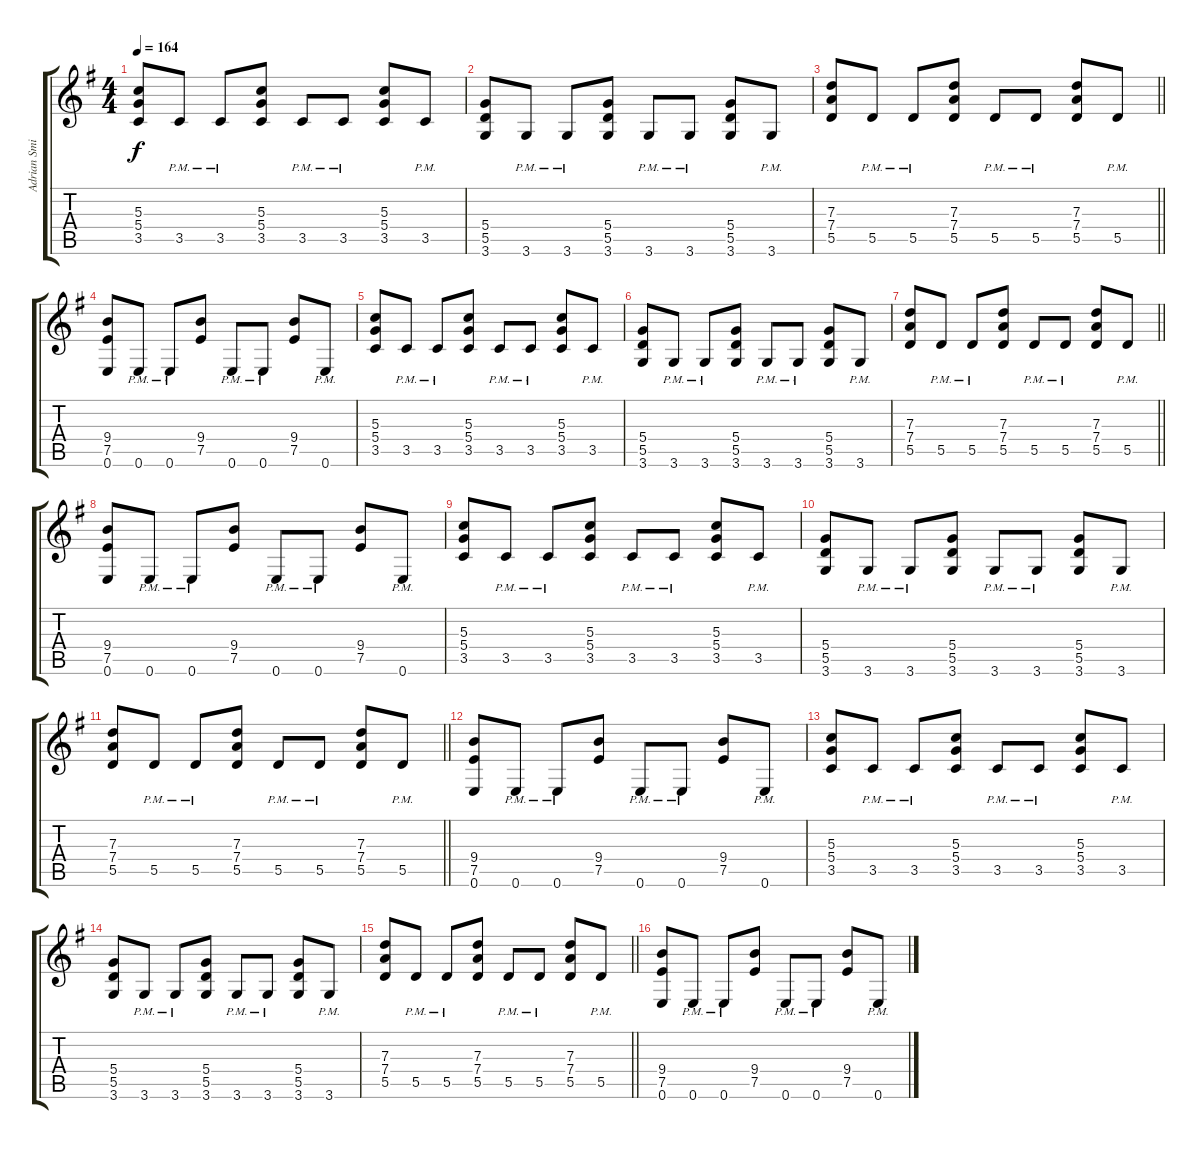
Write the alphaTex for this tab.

\track ("Adrian Smith" "Adrian Smi") {instrument electricguitarclean}
\staff {score tabs}
\tuning (E4 B3 G3 D3 A2 E2) {hide}
\ts (4 4)
\tempo 164
\clef g2
\ks eminor
(5.3 5.4 3.5).8{dy f} 3.5{pm}.8 3.5{pm}.8 (5.3 5.4 3.5).8 3.5{pm}.8 3.5{pm}.8 (5.3 5.4 3.5).8 3.5{pm}.8 |
(5.4 5.5 3.6).8 3.6{pm}.8 3.6{pm}.8 (5.4 5.5 3.6).8 3.6{pm}.8 3.6{pm}.8 (5.4 5.5 3.6).8 3.6{pm}.8 |
\barLineRight lightlight
(7.3 7.4 5.5).8 5.5{pm}.8 5.5{pm}.8 (7.3 7.4 5.5).8 5.5{pm}.8 5.5{pm}.8 (7.3 7.4 5.5).8 5.5{pm}.8 |
(9.4 7.5 0.6).8 0.6{pm}.8 0.6{pm}.8 (9.4 7.5).8 0.6{pm}.8 0.6{pm}.8 (9.4 7.5).8 0.6{pm}.8 |
(5.3 5.4 3.5).8 3.5{pm}.8 3.5{pm}.8 (5.3 5.4 3.5).8 3.5{pm}.8 3.5{pm}.8 (5.3 5.4 3.5).8 3.5{pm}.8 |
(5.4 5.5 3.6).8 3.6{pm}.8 3.6{pm}.8 (5.4 5.5 3.6).8 3.6{pm}.8 3.6{pm}.8 (5.4 5.5 3.6).8 3.6{pm}.8 |
\barLineRight lightlight
(7.3 7.4 5.5).8 5.5{pm}.8 5.5{pm}.8 (7.3 7.4 5.5).8 5.5{pm}.8 5.5{pm}.8 (7.3 7.4 5.5).8 5.5{pm}.8 |
(9.4 7.5 0.6).8 0.6{pm}.8 0.6{pm}.8 (9.4 7.5).8 0.6{pm}.8 0.6{pm}.8 (9.4 7.5).8 0.6{pm}.8 |
(5.3 5.4 3.5).8 3.5{pm}.8 3.5{pm}.8 (5.3 5.4 3.5).8 3.5{pm}.8 3.5{pm}.8 (5.3 5.4 3.5).8 3.5{pm}.8 |
(5.4 5.5 3.6).8 3.6{pm}.8 3.6{pm}.8 (5.4 5.5 3.6).8 3.6{pm}.8 3.6{pm}.8 (5.4 5.5 3.6).8 3.6{pm}.8 |
\barLineRight lightlight
(7.3 7.4 5.5).8 5.5{pm}.8 5.5{pm}.8 (7.3 7.4 5.5).8 5.5{pm}.8 5.5{pm}.8 (7.3 7.4 5.5).8 5.5{pm}.8 |
(9.4 7.5 0.6).8 0.6{pm}.8 0.6{pm}.8 (9.4 7.5).8 0.6{pm}.8 0.6{pm}.8 (9.4 7.5).8 0.6{pm}.8 |
(5.3 5.4 3.5).8 3.5{pm}.8 3.5{pm}.8 (5.3 5.4 3.5).8 3.5{pm}.8 3.5{pm}.8 (5.3 5.4 3.5).8 3.5{pm}.8 |
(5.4 5.5 3.6).8 3.6{pm}.8 3.6{pm}.8 (5.4 5.5 3.6).8 3.6{pm}.8 3.6{pm}.8 (5.4 5.5 3.6).8 3.6{pm}.8 |
\barLineRight lightlight
(7.3 7.4 5.5).8 5.5{pm}.8 5.5{pm}.8 (7.3 7.4 5.5).8 5.5{pm}.8 5.5{pm}.8 (7.3 7.4 5.5).8 5.5{pm}.8 |
(9.4 7.5 0.6).8 0.6{pm}.8 0.6{pm}.8 (9.4 7.5).8 0.6{pm}.8 0.6{pm}.8 (9.4 7.5).8 0.6{pm}.8
